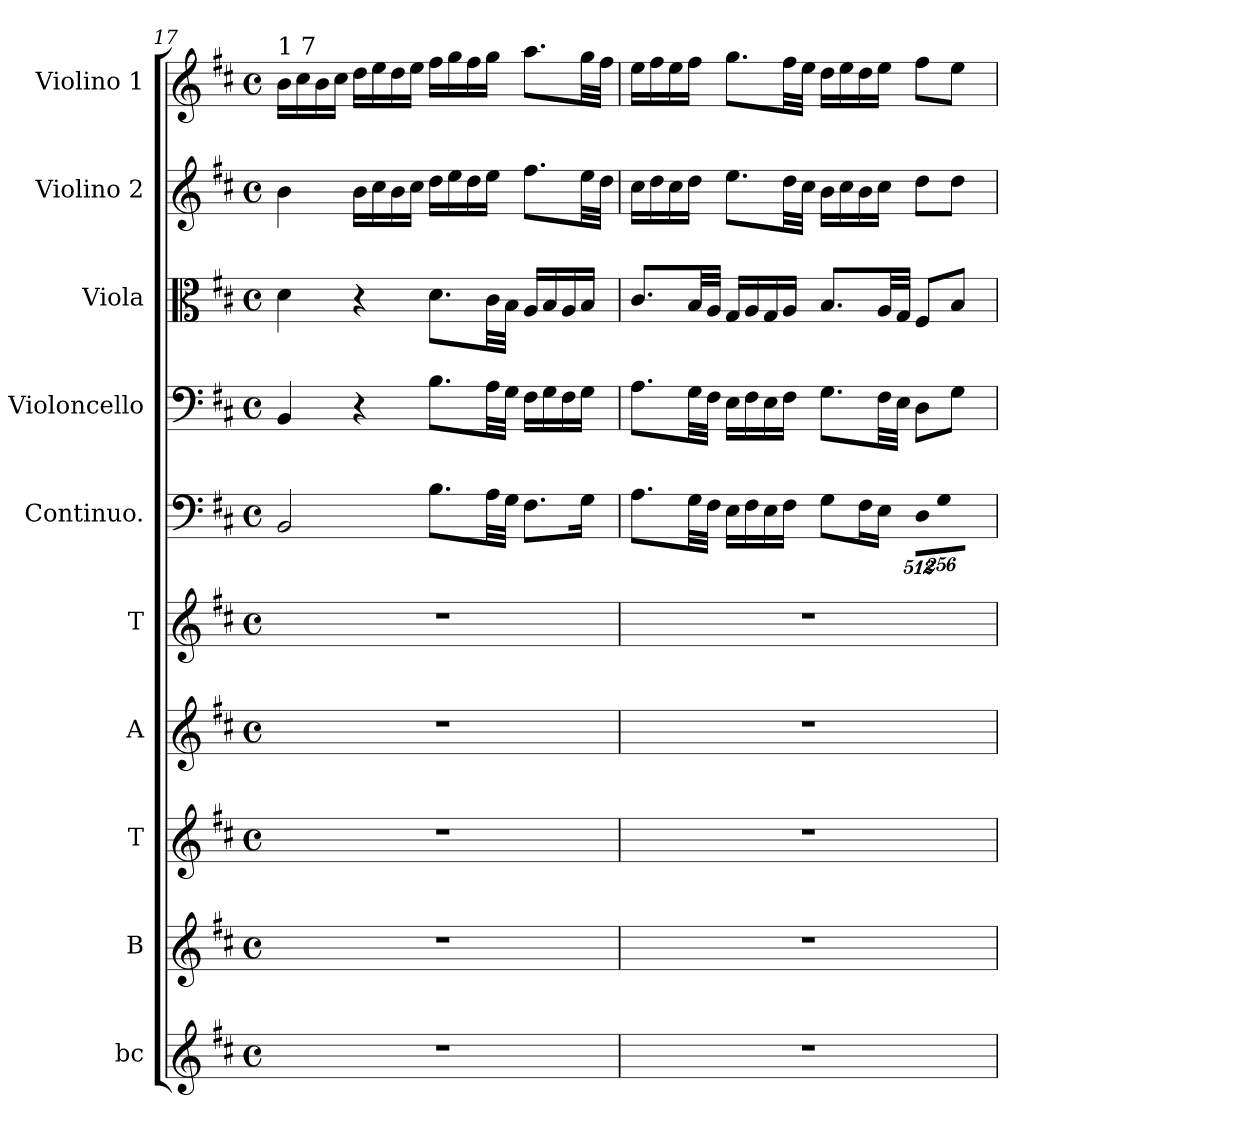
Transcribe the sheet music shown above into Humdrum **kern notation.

**kern	**kern	**kern	**kern	**kern	**kern	**kern	**kern	**kern	**kern
*part10	*part9	*part8	*part7	*part6	*part5	*part4	*part3	*part2	*part1
*staff10	*staff9	*staff8	*staff7	*staff6	*staff5	*staff4	*staff3	*staff2	*staff1
*I"bc	*I"B	*I"T	*I"A	*I"T	*I"Continuo.	*I"Violoncello	*I"Viola	*I"Violino 2	*I"Violino 1
*I'bc	*I'B	*I'T	*I'A	*	*I'C	*I'vlc	*I'vla	*I'vl2	*I'vl1
!!LO:LB:g=z
*clefG2	*clefG2	*clefG2	*clefG2	*clefG2	*clefF4	*clefF4	*clefC3	*clefG2	*clefG2
*k[f#c#]	*k[f#c#]	*k[f#c#]	*k[f#c#]	*k[f#c#]	*k[f#c#]	*k[f#c#]	*k[f#c#]	*k[f#c#]	*k[f#c#]
*D:	*D:	*D:	*D:	*D:	*D:	*D:	*D:	*D:	*D:
*M4/4	*M4/4	*M4/4	*M4/4	*M4/4	*M4/4	*M4/4	*M4/4	*M4/4	*M4/4
*met(c)	*met(c)	*met(c)	*met(c)	*met(c)	*met(c)	*met(c)	*met(c)	*met(c)	*met(c)
=17	=17	=17	=17	=17	=17	=17	=17	=17	=17
!	!	!	!	!	!	!	!	!	!LO:TX:a:t=1 7
1r	1r	1r	1r	1r	2BB/	4BB/	4d\	4b\	16b\LL
.	.	.	.	.	.	.	.	.	16cc#\
.	.	.	.	.	.	.	.	.	16b\
.	.	.	.	.	.	.	.	.	16cc#\JJ
.	.	.	.	.	.	4r	4r	16b\LL	16dd\LL
.	.	.	.	.	.	.	.	16cc#\	16ee>\
.	.	.	.	.	.	.	.	16b\	16dd\
.	.	.	.	.	.	.	.	16cc#\JJ	16ee\JJ
.	.	.	.	.	8.B\L	8.B\L	8.d\L	16dd\LL	16ff#\LL
.	.	.	.	.	.	.	.	16ee\	16gg\
.	.	.	.	.	.	.	.	16dd\	16ff#\
.	.	.	.	.	32A\LL	32A\LL	32c#\LL	16ee\JJ	16gg\JJ
.	.	.	.	.	32G\JJJ	32G\JJJ	32B\JJJ	.	.
.	.	.	.	.	8.F#\L	16F#\LL	16A/LL	8.ff#\L	8.aa\L
.	.	.	.	.	.	16G\	16B/	.	.
.	.	.	.	.	.	16F#\	16A/	.	.
.	.	.	.	.	16G\Jk	16G\JJ	16B/JJ	32ee\LL	32gg\LL
.	.	.	.	.	.	.	.	32dd\JJJ	32ff#\JJJ
=18	=18	=18	=18	=18	=18	=18	=18	=18	=18
1r	1r	1r	1r	1r	8.A\L	8.A\L	8.c#/L	16cc#\LL	16ee\LL
.	.	.	.	.	.	.	.	16dd\	16ff#\
.	.	.	.	.	.	.	.	16cc#\	16ee\
.	.	.	.	.	32G\LL	32G\LL	32B/LL	16dd\JJ	16ff#\JJ
.	.	.	.	.	32F#\JJJ	32F#\JJJ	32A/JJJ	.	.
.	.	.	.	.	16E\LL	16E\LL	16G/LL	8.ee\L	8.gg\L
.	.	.	.	.	16F#\	16F#\	16A/	.	.
.	.	.	.	.	16E\	16E\	16G/	.	.
.	.	.	.	.	16F#\JJ	16F#\JJ	16A/JJ	32dd\LL	32ff#\LL
.	.	.	.	.	.	.	.	32cc#\JJJ	32ee\JJJ
.	.	.	.	.	8G\L	8.G\L	8.B/L	16b\LL	16dd\LL
.	.	.	.	.	.	.	.	16cc#\	16ee\
.	.	.	.	.	16F#\L	.	.	16b\	16dd\
.	.	.	.	.	16E\JJ	32F#\LL	32A/LL	16cc#\JJ	16ee\JJ
.	.	.	.	.	.	32E\JJJ	32G/JJJ	.	.
*	*	*	*	*	*Xbrackettup	*	*	*	*
!	!	!	!	!	!LO:N:vis=8	!	!	!	!
.	.	.	.	.	4096%341D\L	8D\L	8F#/L	8dd\L	8ff#\L
!	!	!	!	!	!LO:N:vis=8	!	!	!	!
.	.	.	.	.	2048%171G\J	.	.	.	.
.	.	.	.	.	.	8G\J	8B/J	8dd\J	8ee\J
.	.	.	.	.	4096%341ryy	.	.	.	.
=	=	=	=	=	=	=	=	=	=
*-	*-	*-	*-	*-	*-	*-	*-	*-	*-
